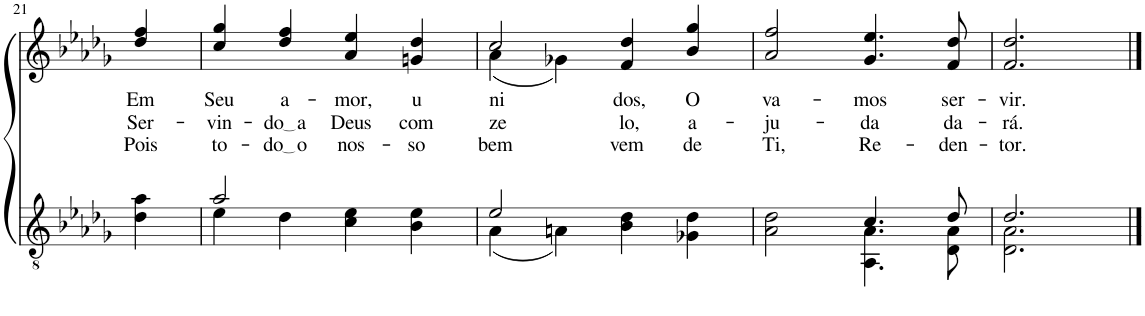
**kern	**kern	**text	**text	**text
*part2	*part1	*part1	*part1	*part1
*staff2	*staff1	*staff1	*staff1	*staff1
*I"Parte III e IV	*I"Parte I e II	*	*	*
!!LO:PB:g=z
*clefGv2	*clefG2	*	*	*
*Trd3c5	*Trd3c5	*	*	*
*k[b-e-a-d-g-]	*k[b-e-a-d-g-]	*	*	*
*M4/4	*M4/4	*	*	*
=21	=21	=21	=21	=21
!	!	!LO:LY:b	!LO:LY:b	!LO:LY:b
4d-\ 4a-\	4dd-/ 4ff/	Em	Ser-	Pois
=22	=22	=22	=22	=22
*^	*	*	*	*
!	!	!	!LO:LY:b	!LO:LY:b	!LO:LY:b
2a-/	4e-\	4cc/ 4gg-/	Seu	-vin-	to-
!	!	!	!LO:LY:b	!LO:LY:b	!LO:LY:b
.	4d-\	4dd-/ 4ff/	a-	do a	do o
!	!	!	!LO:LY:b	!LO:LY:b	!LO:LY:b
2ryy	4c\ 4e-\	4a-/ 4ee-/	-mor,	Deus	nos-
!	!	!	!LO:LY:b	!LO:LY:b	!LO:LY:b
.	4B-\ 4e-\	4gn/ 4dd-/	u-	com	-so
=23	=23	=23	=23	=23	=23
*	*	*^	*	*	*
!	!	!	!	!LO:LY:b	!LO:LY:b	!LO:LY:b
2e-/	(4A-\	2cc/	(4a-\	-ni-	ze-	bem
.	4An\)	.	4g-X\)	.	.	.
!	!	!	!	!LO:LY:b	!LO:LY:b	!LO:LY:b
2ryy	4B-\ 4d-\	4f/ 4dd-/	2ryy	dos,	lo,	vem
!	!	!	!	!LO:LY:b	!LO:LY:b	!LO:LY:b
.	4G-X\ 4d-\	4b-/ 4gg-/	.	O	a-	de
*	*	*v	*v	*	*	*
=24	=24	=24	=24	=24	=24
!	!	!	!LO:LY:b	!LO:LY:b	!LO:LY:b
2ryy	2A-\ 2d-\	2a-/ 2ff/	va-	-ju-	Ti,
!	!	!	!LO:LY:b	!LO:LY:b	!LO:LY:b
4.c/	4.AA-\ 4.A-\	4.g-/ 4.ee-/	-mos	-da	Re-
!	!	!	!LO:LY:b	!LO:LY:b	!LO:LY:b
8d-/	8D-\ 8A-\	8f/ 8dd-/	ser-	da-	-den-
=25	=25	=25	=25	=25	=25
!	!	!	!LO:LY:b	!LO:LY:b	!LO:LY:b
2.d-/	2.D-\ 2.A-\	2.f/ 2.dd-/	-vir.	-rá.	-tor.
*v	*v	*	*	*	*
==	==	==	==	==
*-	*-	*-	*-	*-
